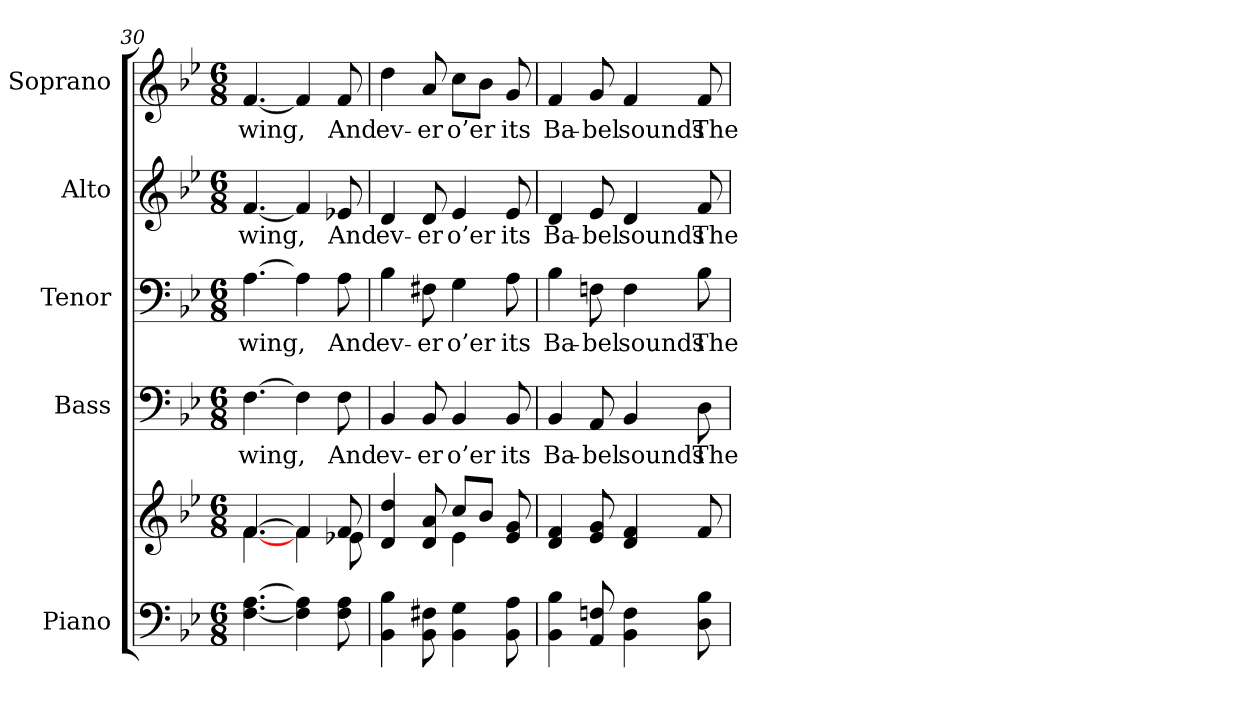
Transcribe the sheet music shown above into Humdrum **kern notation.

**kern	**kern	**kern	**text	**kern	**text	**kern	**text	**kern	**text
*part5	*part5	*part4	*part4	*part3	*part3	*part2	*part2	*part1	*part1
*staff6	*staff5	*staff4	*staff4	*staff3	*staff3	*staff2	*staff2	*staff1	*staff1
*I"Piano	*	*I"Bass	*	*I"Tenor	*	*I"Alto	*	*I"Soprano	*
*I'Pno.	*	*I'B.	*	*I'T.	*	*I'A.	*	*I'S.	*
*clefF4	*clefG2	*clefF4	*	*clefF4	*	*clefG2	*	*clefG2	*
*k[b-e-]	*k[b-e-]	*k[b-e-]	*	*k[b-e-]	*	*k[b-e-]	*	*k[b-e-]	*
*B-:	*B-:	*B-:	*	*B-:	*	*B-:	*	*B-:	*
*M6/8	*M6/8	*M6/8	*	*M6/8	*	*M6/8	*	*M6/8	*
=30	=30	=30	=30	=30	=30	=30	=30	=30	=30
*	*^	*	*	*	*	*	*	*	*
!	!	!	!	!LO:LY:b:color=#000000	!	!	!	!	!	!
!	!	!	!	!	!	!LO:LY:b:color=#000000	!	!	!	!
!	!	!	!	!	!	!	!	!LO:LY:b:color=#000000	!	!
!	!	!	!	!	!	!	!	!	!	!LO:LY:b:color=#000000
[<4.Fi\ [>4.Ai	[>4.fi/	[<4.fi\	[>4.Fi\	wing,	[>4.Ai\	wing,	[<4.fi/	wing,	[<4.fi/	wing,
4Fi\] 4Ai]	4fi/]	4fi\	4Fi\]	.	4Ai\]	.	4fi/]	.	4fi/]	.
!	!	!	!	!LO:LY:b:color=#000000	!	!	!	!	!	!
!	!	!	!	!	!	!LO:LY:b:color=#000000	!	!	!	!
!	!	!	!	!	!	!	!	!LO:LY:b:color=#000000	!	!
!	!	!	!	!	!	!	!	!	!	!LO:LY:b:color=#000000
8Fi\ 8Ai	8fi/	8e-Xi\	8Fi\	And	8Ai\	And	8e-Xi/	And	8fi/	And
!!LO:PB:g=z
=31	=31	=31	=31	=31	=31	=31	=31	=31	=31	=31
!	!	!	!	!LO:LY:b:color=#000000	!	!	!	!	!	!
!	!	!	!	!	!	!LO:LY:b:color=#000000	!	!	!	!
!	!	!	!	!	!	!	!	!LO:LY:b:color=#000000	!	!
!	!	!	!	!	!	!	!	!	!	!LO:LY:b:color=#000000
4BB-i\ 4B-i	4di/ 4ddi	4.ryy	4BB-i/	ev-	4B-i\	ev-	4di/	ev-	4ddi\	ev-
!	!	!	!	!LO:LY:b:color=#000000	!	!	!	!	!	!
!	!	!	!	!	!	!LO:LY:b:color=#000000	!	!	!	!
!	!	!	!	!	!	!	!	!LO:LY:b:color=#000000	!	!
!	!	!	!	!	!	!	!	!	!	!LO:LY:b:color=#000000
8BB-i\ 8F#Xi	8di/ 8ai	.	8BB-i/	-er	8F#Xi\	-er	8di/	-er	8ai/	-er
!	!	!	!	!LO:LY:b:color=#000000	!	!	!	!	!	!
!	!	!	!	!	!	!LO:LY:b:color=#000000	!	!	!	!
!	!	!	!	!	!	!	!	!LO:LY:b:color=#000000	!	!
!	!	!	!	!	!	!	!	!	!	!LO:LY:b:color=#000000
4BB-i\ 4Gi	8cci/L	4e-i\	4BB-i/	o’er	4Gi\	o’er	4e-i/	o’er	8cci\L	o’er
.	8b-i/J	.	.	.	.	.	.	.	8b-i\J	.
!	!	!	!	!LO:LY:b:color=#000000	!	!	!	!	!	!
!	!	!	!	!	!	!LO:LY:b:color=#000000	!	!	!	!
!	!	!	!	!	!	!	!	!LO:LY:b:color=#000000	!	!
!	!	!	!	!	!	!	!	!	!	!LO:LY:b:color=#000000
8BB-i\ 8Ai	8e-i/ 8gi	8ryy	8BB-i/	its	8Ai\	its	8e-i/	its	8gi/	its
*	*v	*v	*	*	*	*	*	*	*	*
=32	=32	=32	=32	=32	=32	=32	=32	=32	=32
*	*^	*	*	*	*	*	*	*	*
!	!	!	!	!LO:LY:b:color=#000000	!	!	!	!	!	!
*	*v	*v	*	*	*	*	*	*	*	*
*	*^	*	*	*	*	*	*	*	*
!	!	!	!	!	!	!LO:LY:b:color=#000000	!	!	!	!
*	*v	*v	*	*	*	*	*	*	*	*
*	*^	*	*	*	*	*	*	*	*
!	!	!	!	!	!	!	!	!LO:LY:b:color=#000000	!	!
*	*v	*v	*	*	*	*	*	*	*	*
*	*^	*	*	*	*	*	*	*	*
!	!	!	!	!	!	!	!	!	!	!LO:LY:b:color=#000000
*	*v	*v	*	*	*	*	*	*	*	*
4BB-i\ 4B-i	4di/ 4fi	4BB-i/	Ba-	4B-i\	Ba-	4di/	Ba-	4fi/	Ba-
!	!	!	!LO:LY:b:color=#000000	!	!	!	!	!	!
!	!	!	!	!	!LO:LY:b:color=#000000	!	!	!	!
!	!	!	!	!	!	!	!LO:LY:b:color=#000000	!	!
!	!	!	!	!	!	!	!	!	!LO:LY:b:color=#000000
8AAi/ 8Fni	8e-i/ 8gi	8AAi/	-bel	8Fni\	-bel	8e-i/	-bel	8gi/	-bel
!	!	!	!LO:LY:b:color=#000000	!	!	!	!	!	!
!	!	!	!	!	!LO:LY:b:color=#000000	!	!	!	!
!	!	!	!	!	!	!	!LO:LY:b:color=#000000	!	!
!	!	!	!	!	!	!	!	!	!LO:LY:b:color=#000000
4BB-i\ 4Fi	4di/ 4fi	4BB-i/	sounds	4Fi\	sounds	4di/	sounds	4fi/	sounds
!	!	!	!LO:LY:b:color=#000000	!	!	!	!	!	!
!	!	!	!	!	!LO:LY:b:color=#000000	!	!	!	!
!	!	!	!	!	!	!	!LO:LY:b:color=#000000	!	!
!	!	!	!	!	!	!	!	!	!LO:LY:b:color=#000000
8Di\ 8B-i	8fi/	8Di\	The	8B-i\	The	8fi/	The	8fi/	The
=	=	=	=	=	=	=	=	=	=
*-	*-	*-	*-	*-	*-	*-	*-	*-	*-
